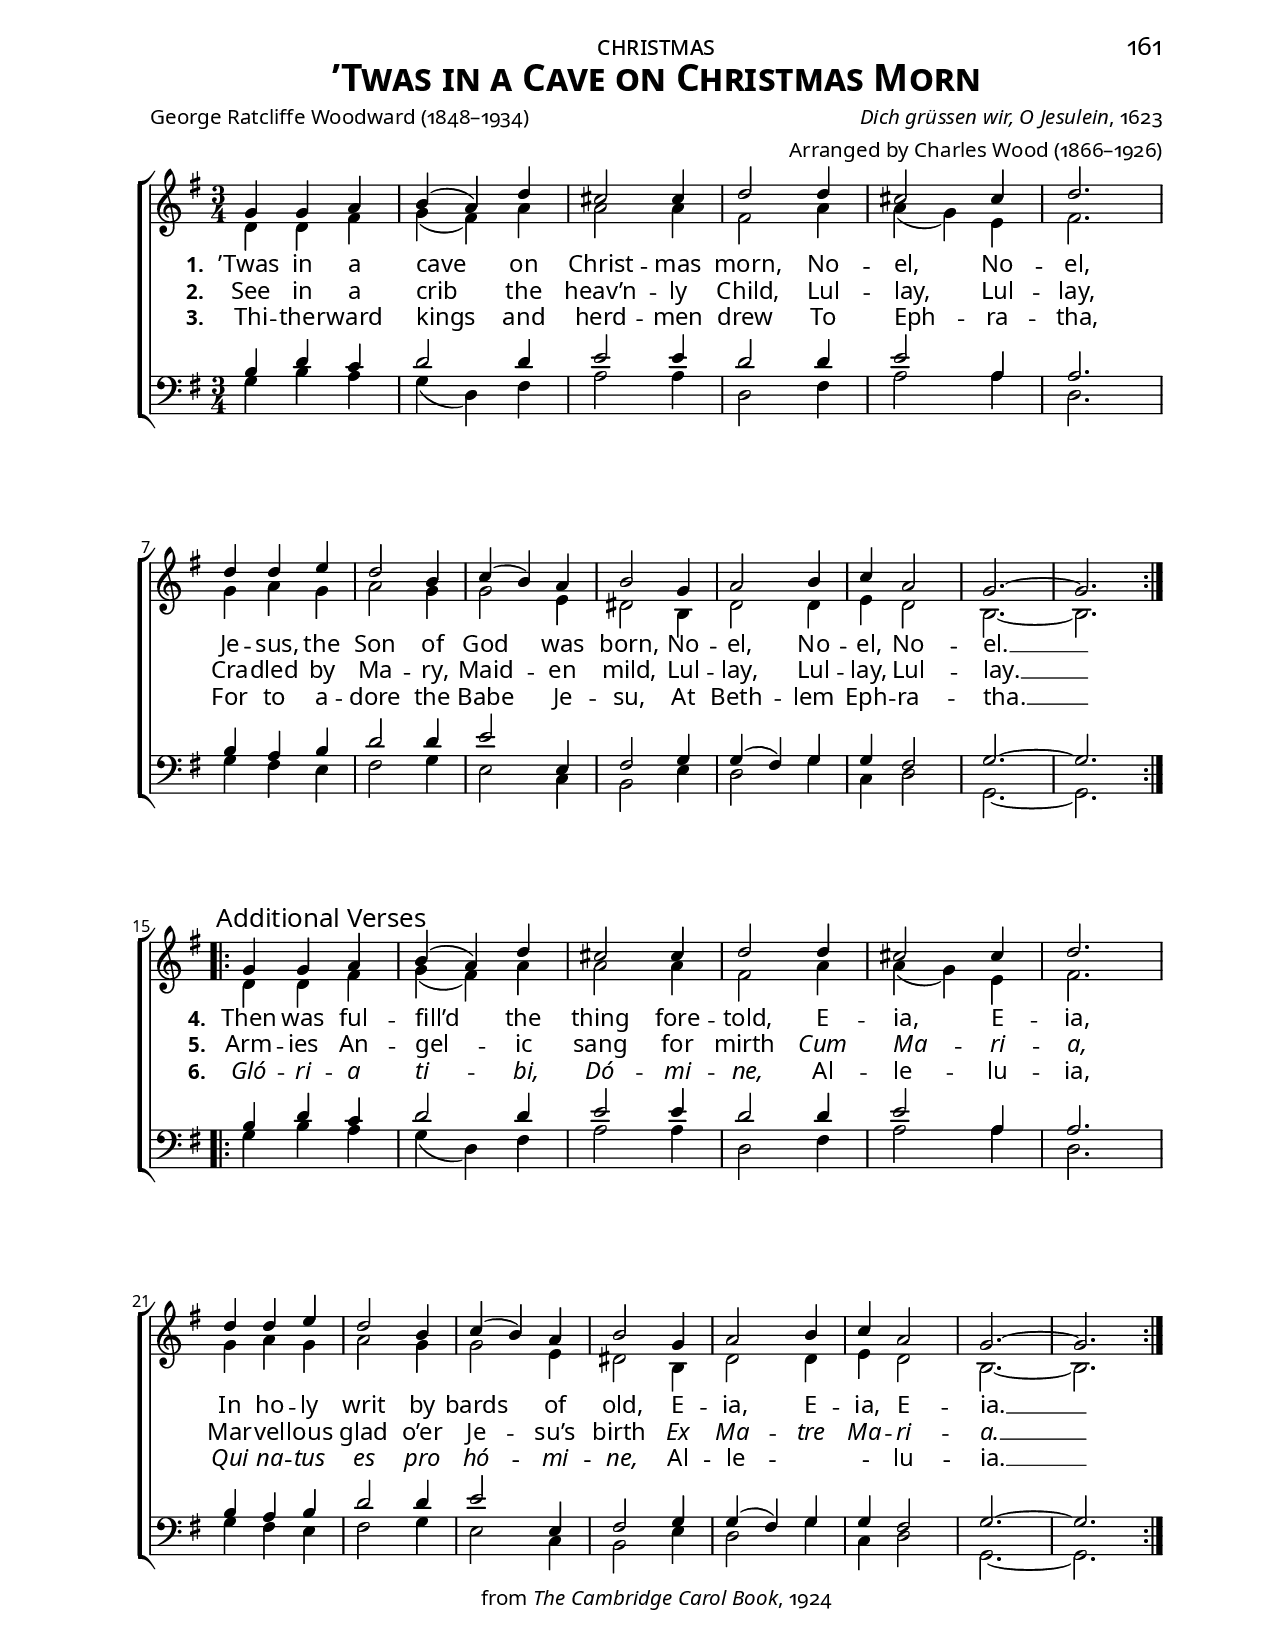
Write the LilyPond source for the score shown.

\version "2.14.2"
\include "util.ly"
\header {
  title = \markup{\override #'(font-name . "Garamond Premier Pro Semibold"){ \abs-fontsize #18 \smallCapsOldStyle"’Twas in a Cave on Christmas Morn"}}
  poet = \markup\oldStyleNum"George Ratcliffe Woodward (1848–1934)"
  composer = \markup\concat{\italic"Dich grüssen wir, O Jesulein" \oldStyleNum", 1623"}
  arranger = \markup\oldStyleNum"Arranged by Charles Wood (1866–1926)"
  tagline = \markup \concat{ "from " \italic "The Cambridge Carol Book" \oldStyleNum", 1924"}
}
\paper {
  %print-all-headers = ##t
  paper-height = 11\in
  paper-width = 8.5\in
  indent = 0\in
  %system-system-spacing = #'((basic-distance . 10) (padding . 0))
  %system-system-spacing =
  %  #'((basic-distance . 0)
  %     (minimum-distance . 0)
  %     (padding . -0.35)
  %     (stretchability . 100))
  ragged-last-bottom = ##f
  ragged-bottom = ##f
  two-sided = ##t
  inner-margin = 1\in
  outer-margin = 0.75\in
  top-margin = 0.26\in
  bottom-margin = 0.25\in
  first-page-number = #161
  print-first-page-number = ##t
  headerLine = \markup{\override #'(font-name . "Garamond Premier Pro") \smallCapsOldStyle"christmas"}
  oddHeaderMarkup = \markup\fill-line{
     \override #'(font-name . "Garamond Premier Pro")\abs-fontsize #12.5
     \combine 
        \fill-line{"" \on-the-fly #print-page-number-check-first
        \oldStylePageNum""
        }
        \fill-line{\headerLine}
  }
  evenHeaderMarkup = \markup {
     \override #'(font-name . "Garamond Premier Pro")\abs-fontsize #12.5
     \combine
        \on-the-fly #print-page-number-check-first
        \oldStylePageNum""
        \fill-line{\headerLine}
  }
}
#(set-global-staff-size 18) \paper{ #(define fonts (make-pango-font-tree "Garamond Premier Pro" "Garamond Premier Pro" "Garamond Premier Pro" (/ 18 20))) }
global = {
  \key g \major
  \time 3/4
  \autoBeamOff
  \override DynamicLineSpanner #'staff-padding = #0.0
  \override DynamicLineSpanner #'Y-extent = #'(-1 . 1)
}

sopMusic = \relative c' {
  \repeat volta 2 {
    g'4 g a |
    b( a) d |
    cis2 cis4 |
    d2 d4
    cis2 cis4 |
    d2. | \break
    
    d4 d e |
    d2 b4 |
    c( b) a |
    b2 g4 |
    a2 b4 |
    c a2 |
    g2.~ |
    g \break
  }
}
sopWords = \lyricmode {
  
}

altoMusic = \relative c' {
  d4 d fis |
  g( fis) a |
  a2 a4 |
  fis2 a4 |
  a( g) e |
  fis2. |
  
  g4 a g |
  a2 g4 |
  g2 e4 |
  dis2 b4 |
  d2 d4 |
  e4 d2 |
  b2.~ |
  b
}
altoWords = \lyricmode {
  \dropLyricsV
  \set stanza = #"1. "
  ’Twas in a cave on Christ -- mas morn,
  No -- el, No -- el,
  Je -- sus, the Son of God was born,
  No -- el, No -- el, No -- el. __
  
  \set stanza = #"4. "
  Then was ful -- fill’d the thing fore -- told,
  E -- ia, E -- ia,
  In ho -- ly writ by bards of old,
  E -- ia, E -- ia, E -- ia. __
}
altoWordsII = \lyricmode {
  \dropLyricsV
%\markup\italic 
  \set stanza = #"2. "
  See in a crib the heav’n -- ly Child,
  Lul -- lay, Lul -- lay,
  Cra -- dled by Ma -- ry, Maid -- en mild,
  Lul -- lay, Lul -- lay, Lul -- lay. __
  
  \set stanza = #"5. "
  Arm -- ies An -- gel -- ic sang for mirth
  \markup\italic Cum \markup\italic Ma -- \markup\italic ri -- \markup\italic a,
  Mar -- vel -- lous glad o’er Je -- su’s birth
  \markup\italic Ex \markup\italic Ma -- \markup\italic tre \markup\italic Ma -- \markup\italic ri -- \markup\italic a. __
  \set ignoreMelismata = ##t
}
altoWordsIII = \lyricmode {
  \dropLyricsV
  \set stanza = #"3. "
  Thi -- ther -- ward kings and herd -- men drew
  To Eph -- ra -- tha,
  For to a -- dore the Babe Je -- su,
  At Beth -- lem Eph -- ra -- tha. __
  
  \set stanza = #"6. "
  \markup\italic Gló -- \markup\italic ri -- \markup\italic a \markup\italic ti -- \markup\italic bi, \markup\italic Dó -- \markup\italic mi -- \markup\italic ne,
  Al -- le -- lu -- ia,
  \markup\italic Qui \markup\italic na -- \markup\italic tus \markup\italic es \markup\italic pro \markup\italic hó -- \markup\italic mi -- \markup\italic ne,
  Al -- le -- _ _ lu -- ia. __
}
altoWordsIV = \lyricmode {
}
altoWordsV = \lyricmode {
}
altoWordsVI = \lyricmode {
}
tenorMusic = \relative c' {
  b4 d c |
  d2 d4 |
  e2 e4 |
  d2 d4 |
  e2 a,4 |
  a2. |
  
  b4 a b |
  d2 d4 |
  e2 e,4 |
  fis2 g4 |
  g(fis) g |
  g fis2 |
  g2.~ |
  g
}
tenorWords = \lyricmode {

}

bassMusic = \relative c {
  g'4 b a |
  g( d) fis |
  a2 a4 |
  d,2 fis4 |
  a2 a4 |
  d,2. |
  
  g4 fis e |
  fis2 g4 |
  e2 c4 |
  b2 e4 |
  d2 g4 |
  c,4 d2 |
  g,2.~ |
  g
}
bassWords = \lyricmode {

}

pianoRH = \relative c' {
  
}
pianoLH = \relative c' {
  
}

\score {
  <<
   \new ChoirStaff <<
    \new Staff = women <<
      \new Voice = "sopranos" { \voiceOne << \global {\sopMusic 
        \once \override Score.RehearsalMark #'self-alignment-X = #LEFT
        \mark "Additional Verses"
        \sopMusic}>> }
      \new Voice = "altos" { \voiceTwo << \global \repeat unfold2\altoMusic >> }
    >>
    \new Lyrics \with { alignAboveContext = #"women" \override VerticalAxisGroup #'nonstaff-relatedstaff-spacing = #'((basic-distance . 1))} \lyricsto "sopranos" \sopWords
    \new Lyrics = "altosVI"  \with { alignBelowContext = #"women" } \lyricsto "altos" \altoWordsVI
    \new Lyrics = "altosV"  \with { alignBelowContext = #"women" } \lyricsto "altos" \altoWordsV
    \new Lyrics = "altosIV"  \with { alignBelowContext = #"women" } \lyricsto "altos" \altoWordsIV
    \new Lyrics = "altosIII"  \with { alignBelowContext = #"women" } \lyricsto "altos" \altoWordsIII
    \new Lyrics = "altosII"  \with { alignBelowContext = #"women" } \lyricsto "altos" \altoWordsII
    \new Lyrics = "altos"  \with { alignBelowContext = #"women" \override VerticalAxisGroup #'nonstaff-relatedstaff-spacing = #'((basic-distance . 1))} \lyricsto "altos" \altoWords
   \new Staff = men <<
      \clef bass
      \new Voice = "tenors" { \voiceOne << \global \repeat unfold2\tenorMusic >> }
      \new Voice = "basses" { \voiceTwo << \global \repeat unfold2\bassMusic >> }
    >>
    \new Lyrics \with { alignAboveContext = #"men" \override VerticalAxisGroup #'nonstaff-relatedstaff-spacing = #'((basic-distance . 1)) } \lyricsto "tenors" \tenorWords
    \new Lyrics \with { alignBelowContext = #"men" \override VerticalAxisGroup #'nonstaff-relatedstaff-spacing = #'((basic-distance . 1)) } \lyricsto "basses" \bassWords
  >>
%    \new PianoStaff << \new Staff { \new Voice { \pianoRH } } \new Staff { \clef "bass" \pianoLH } >>
  >>
  \layout {
  \context {
    \Lyrics
    \override LyricText #'font-size = #1.3
  }
    \context {
      \Score
      %\override SpacingSpanner #'base-shortest-duration = #(ly:make-moment 1 8)
      %\override SpacingSpanner #'common-shortest-duration = #(ly:make-moment 1 4)
    }
    \context {
      % Remove all empty staves
      % \Staff \RemoveEmptyStaves \override VerticalAxisGroup #'remove-first = ##t
    }
    \context {
      \Lyrics
      \override LyricText #'X-offset = #center-on-word
    }
  }
}

